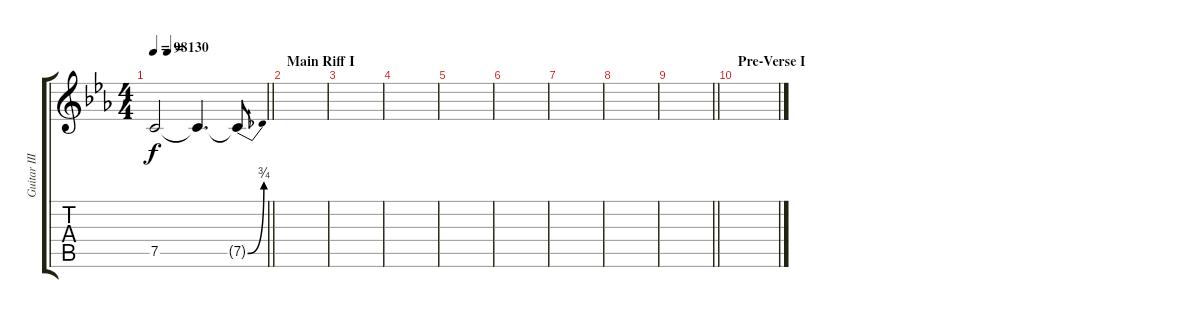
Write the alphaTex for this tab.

\track ("Guitar III " "Guitar III") {instrument distortionguitar}
\staff {score tabs}
\tuning (C4 G3 Eb3 Bb2 F2 C2) {hide}
\ts (4 4)
\tempo 98
\tempo (130 0.125)
\clef g2
\barLineRight lightlight
\ks cminor
7.5{t}.2{dy f volume 12} 7.5{t}.4{d} 7.5{be (bend 0 0 60 3) t}.8 |
\section ("" "Main Riff I")
|
|
|
|
|
|
|
\barLineRight lightlight
|
\section ("" "Pre-Verse I")
